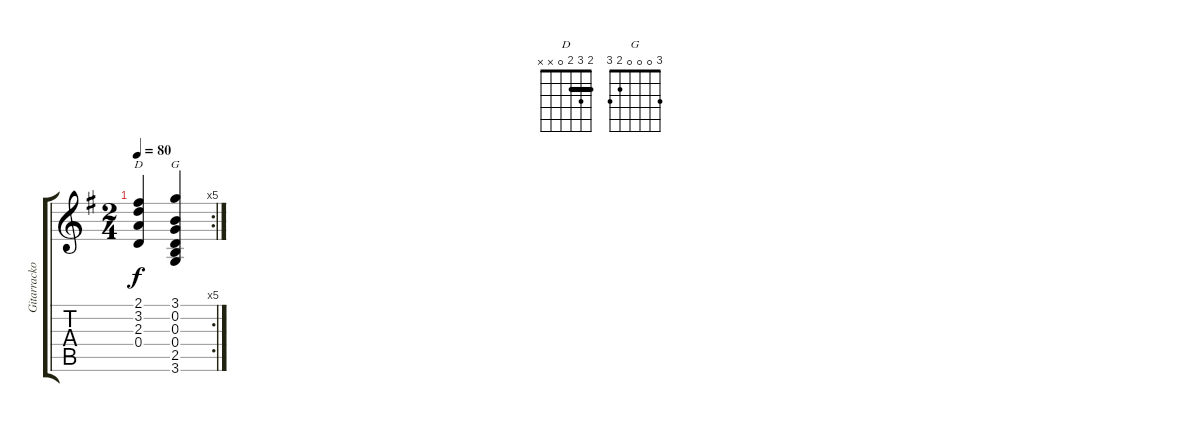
\track ("Gitarrackord" "Gitarracko") {instrument electricguitarjazz}
\staff {score tabs}
\tuning (E4 B3 G3 D3 A2 E2) {hide}
\chord ("D" 2 3 2 0 x x) {barre 2}
\chord ("G" 3 0 0 0 2 3)
\rc 5
\ts (2 4)
\tempo 80
\clef g2
\ks g
(2.1 3.2 2.3 0.4).4{ch "D" dy f} (3.1 0.2 0.3 0.4 2.5 3.6).4{ch "G"}
